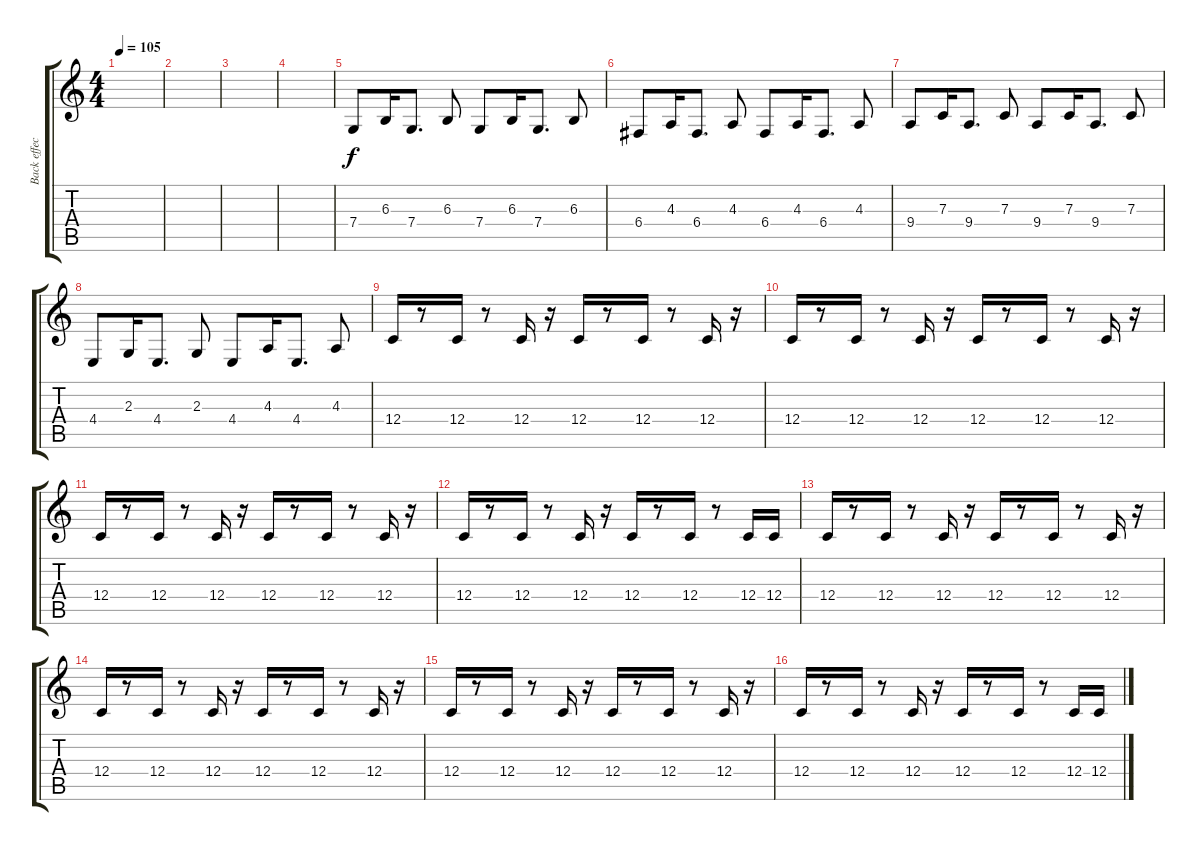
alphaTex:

\track ("Back effects" "Back effec") {instrument vibraphone}
\staff {score tabs}
\tuning (D4 A3 F3 C3 G2 D2) {hide}
\ts (4 4)
\tempo 105
\clef g2
\ks c
|
|
|
|
7.4.8{instrument vibraphone} 6.3.16 7.4.8{d} 6.3.8 7.4.8 6.3.16 7.4.8{d} 6.3.8 |
6.4.8 4.3.16 6.4.8{d} 4.3.8 6.4.8 4.3.16 6.4.8{d} 4.3.8 |
9.4.8 7.3.16 9.4.8{d} 7.3.8 9.4.8 7.3.16 9.4.8{d} 7.3.8 |
4.4.8 2.3.16 4.4.8{d} 2.3.8 4.4.8 4.3.16 4.4.8{d} 4.3.8 |
12.4.16{instrument woodblock} r.8 12.4.16 r.8 12.4.16 r.16 12.4.16 r.8 12.4.16 r.8 12.4.16 r.16 |
12.4.16 r.8 12.4.16 r.8 12.4.16 r.16 12.4.16 r.8 12.4.16 r.8 12.4.16 r.16 |
12.4.16 r.8 12.4.16 r.8 12.4.16 r.16 12.4.16 r.8 12.4.16 r.8 12.4.16 r.16 |
12.4.16 r.8 12.4.16 r.8 12.4.16 r.16 12.4.16 r.8 12.4.16 r.8 12.4.16 12.4.16 |
12.4.16{instrument woodblock} r.8 12.4.16 r.8 12.4.16 r.16 12.4.16 r.8 12.4.16 r.8 12.4.16 r.16 |
12.4.16 r.8 12.4.16 r.8 12.4.16 r.16 12.4.16 r.8 12.4.16 r.8 12.4.16 r.16 |
12.4.16 r.8 12.4.16 r.8 12.4.16 r.16 12.4.16 r.8 12.4.16 r.8 12.4.16 r.16 |
12.4.16 r.8 12.4.16 r.8 12.4.16 r.16 12.4.16 r.8 12.4.16 r.8 12.4.16 12.4.16
